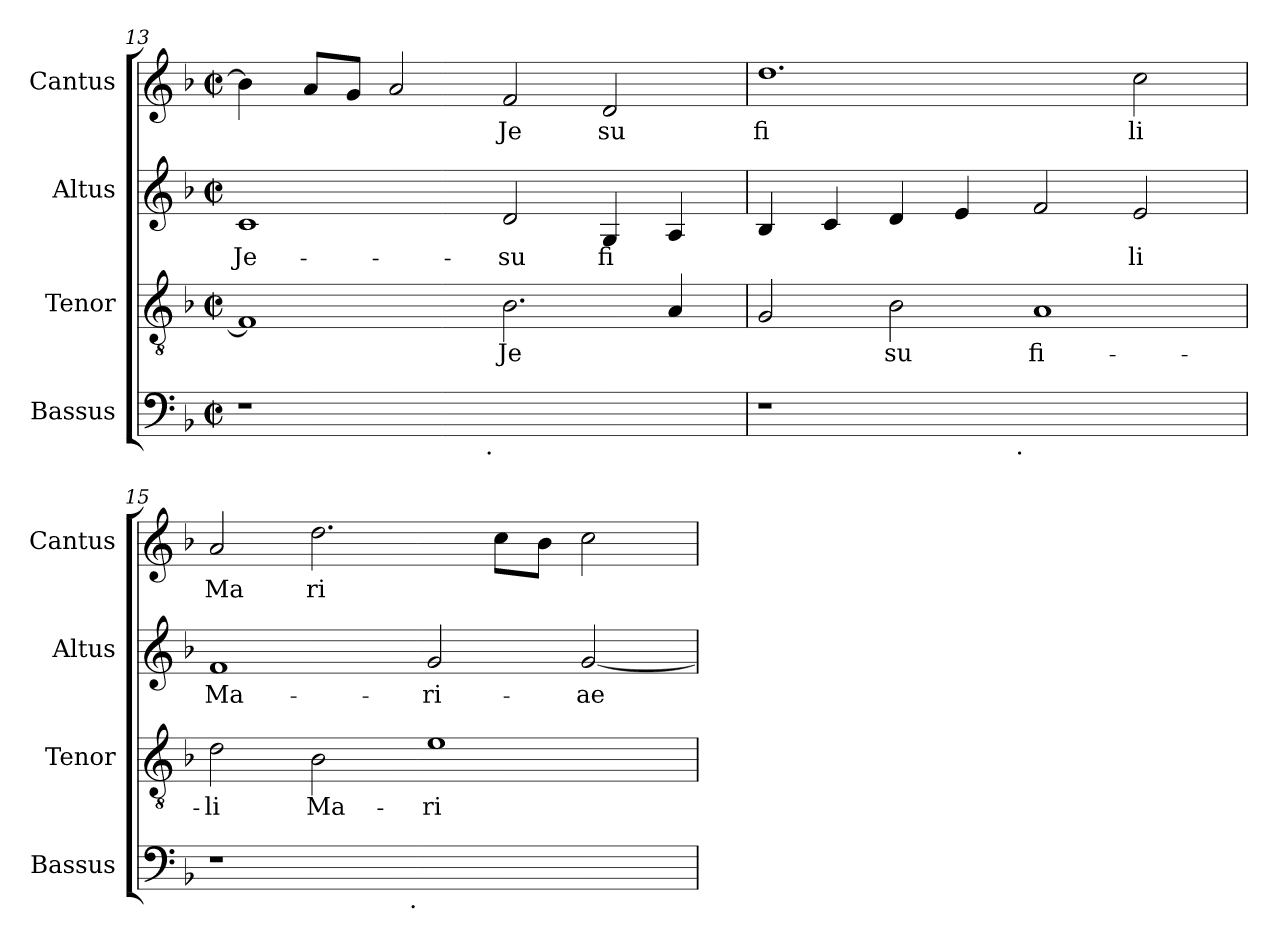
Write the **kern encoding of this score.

**kern	**kern	**text	**kern	**text	**kern	**text
*part4	*part3	*part3	*part2	*part2	*part1	*part1
*staff4	*staff3	*staff3	*staff2	*staff2	*staff1	*staff1
*I"Bassus	*I"Tenor	*	*I"Altus	*	*I"Cantus	*
*I'Bassus	*I'Tenor	*	*I'Altus	*	*I'Cantus	*
!!LO:LB:g=z
*clefF4	*clefGv2	*	*clefG2	*	*clefG2	*
*k[b-]	*k[b-]	*	*k[b-]	*	*k[b-]	*
*F:	*F:	*	*F:	*	*F:	*
*M2/2	*M2/2	*	*M2/2	*	*M2/2	*
*met(c|)	*met(c|)	*	*met(c|)	*	*met(c|)	*
=13	=13	=13	=13	=13	=13	=13
!	!	!LO:LY:b:cj	!	!LO:LY:b:cj	!	!LO:LY:b:cj
*^	*	*	*	*	*	*
1r	2ryy	1F]	.	1c	Je-	4b-\]	.
!	!	!	!	!	!	!	!LO:LY:b:cj
.	.	.	.	.	.	8a/L	.
!	!	!	!	!	!	!	!LO:LY:b:cj
.	.	.	.	.	.	8g/J	.
!	!	!	!	!	!	!	!LO:LY:b:cj
.	4...ryy	.	.	.	.	2a/	.
!	!LO:TX:b:t=.	!	!	!	!	!	!
.	1ryy	.	.	.	.	.	.
!	!	!	!LO:LY:b:cj	!	!LO:LY:b:cj	!	!LO:LY:b:cj
1ryy	.	2.B-\	Je-	2d/	-su	2f/	Je
!	!	!	!	!	!LO:LY:b:cj	!	!LO:LY:b:cj
.	.	.	.	4G/	fi-	2d/	su
!	!	!	!LO:LY:b:cj	!	!LO:LY:b:cj	!	!
.	.	4A/	--	4A/	--	.	.
.	32ryy	.	.	.	.	.	.
=14	=14	=14	=14	=14	=14	=14	=14
!	!	!	!LO:LY:b:cj	!	!LO:LY:b:cj	!	!LO:LY:b:cj
1r	2ryy	2G/	--	4B-/	--	1.dd	fi
!	!	!	!	!	!LO:LY:b:cj	!	!
.	.	.	.	4c/	--	.	.
!	!	!	!LO:LY:b:cj	!	!LO:LY:b:cj	!	!
.	4...ryy	2B-\	-su	4d/	--	.	.
!	!	!	!	!	!LO:LY:b:cj	!	!
.	.	.	.	4e/	--	.	.
!	!LO:TX:b:t=.	!	!	!	!	!	!
.	1ryy	.	.	.	.	.	.
!	!	!	!LO:LY:b:cj	!	!LO:LY:b:cj	!	!
1ryy	.	1A	fi-	2f/	--	.	.
!	!	!	!	!	!LO:LY:b:cj	!	!LO:LY:b:cj
.	.	.	.	2e/	-li	2cc\	li
.	32ryy	.	.	.	.	.	.
=15	=15	=15	=15	=15	=15	=15	=15
!	!	!	!LO:LY:b:cj	!	!LO:LY:b:cj	!	!LO:LY:b:cj
1r	2ryy	2d\	-li	1f	Ma-	2a/	Ma
!	!	!	!LO:LY:b:cj	!	!	!	!LO:LY:b:cj
.	4...ryy	2B-\	Ma-	.	.	2.dd\	ri
!	!LO:TX:b:t=.	!	!	!	!	!	!
.	1ryy	.	.	.	.	.	.
!	!	!	!LO:LY:b:cj	!	!LO:LY:b:cj	!	!
1ryy	.	1e	-ri-	2g/	-ri-	.	.
!	!	!	!	!	!	!	!LO:LY:b:cj
.	.	.	.	.	.	8cc\L	.
!	!	!	!	!	!	!	!LO:LY:b:cj
.	.	.	.	.	.	8b-\J	.
!	!	!	!	!	!LO:LY:b:cj	!	!LO:LY:b:cj
.	.	.	.	[<2g/	-ae	2cc\	.
.	32ryy	.	.	.	.	.	.
*v	*v	*	*	*	*	*	*
=	=	=	=	=	=	=
*-	*-	*-	*-	*-	*-	*-
